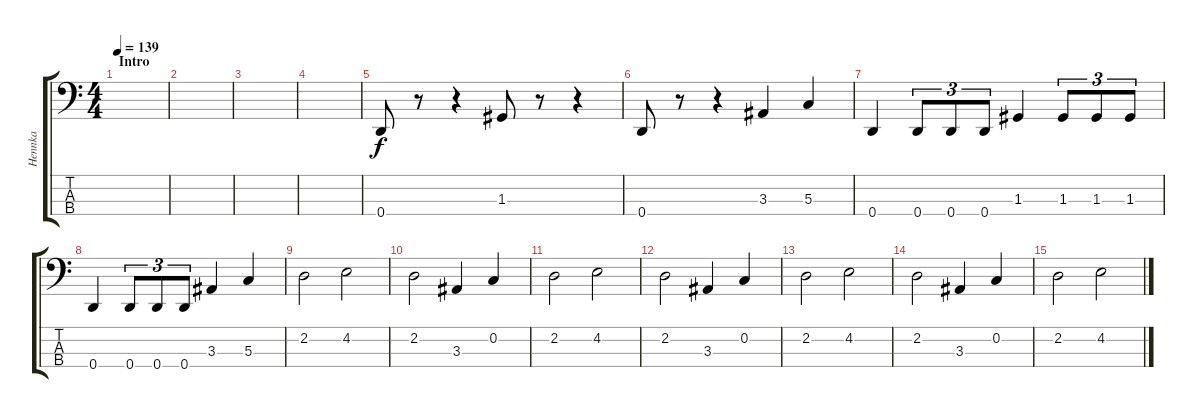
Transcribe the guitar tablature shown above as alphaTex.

\track ("Hennka" "Hennka") {instrument electricbasspick}
\staff {score tabs}
\tuning (F2 C2 G1 D1) {hide}
\ts (4 4)
\section ("" "Intro")
\tempo 139
\clef f4
\ks c
|
|
|
|
0.4.8 r.8 r.4 1.3.8 r.8 r.4 |
0.4.8 r.8 r.4 3.3.4 5.3.4 |
0.4.4 0.4.8{tu (3 2)} 0.4.8{tu (3 2)} 0.4.8{tu (3 2)} 1.3.4 1.3.8{tu (3 2)} 1.3.8{tu (3 2)} 1.3.8{tu (3 2)} |
0.4.4 0.4.8{tu (3 2)} 0.4.8{tu (3 2)} 0.4.8{tu (3 2)} 3.3.4 5.3.4 |
2.2.2 4.2.2 |
2.2.2 3.3.4 0.2.4 |
2.2.2 4.2.2 |
2.2.2 3.3.4 0.2.4 |
2.2.2 4.2.2 |
2.2.2 3.3.4 0.2.4 |
2.2.2 4.2.2
